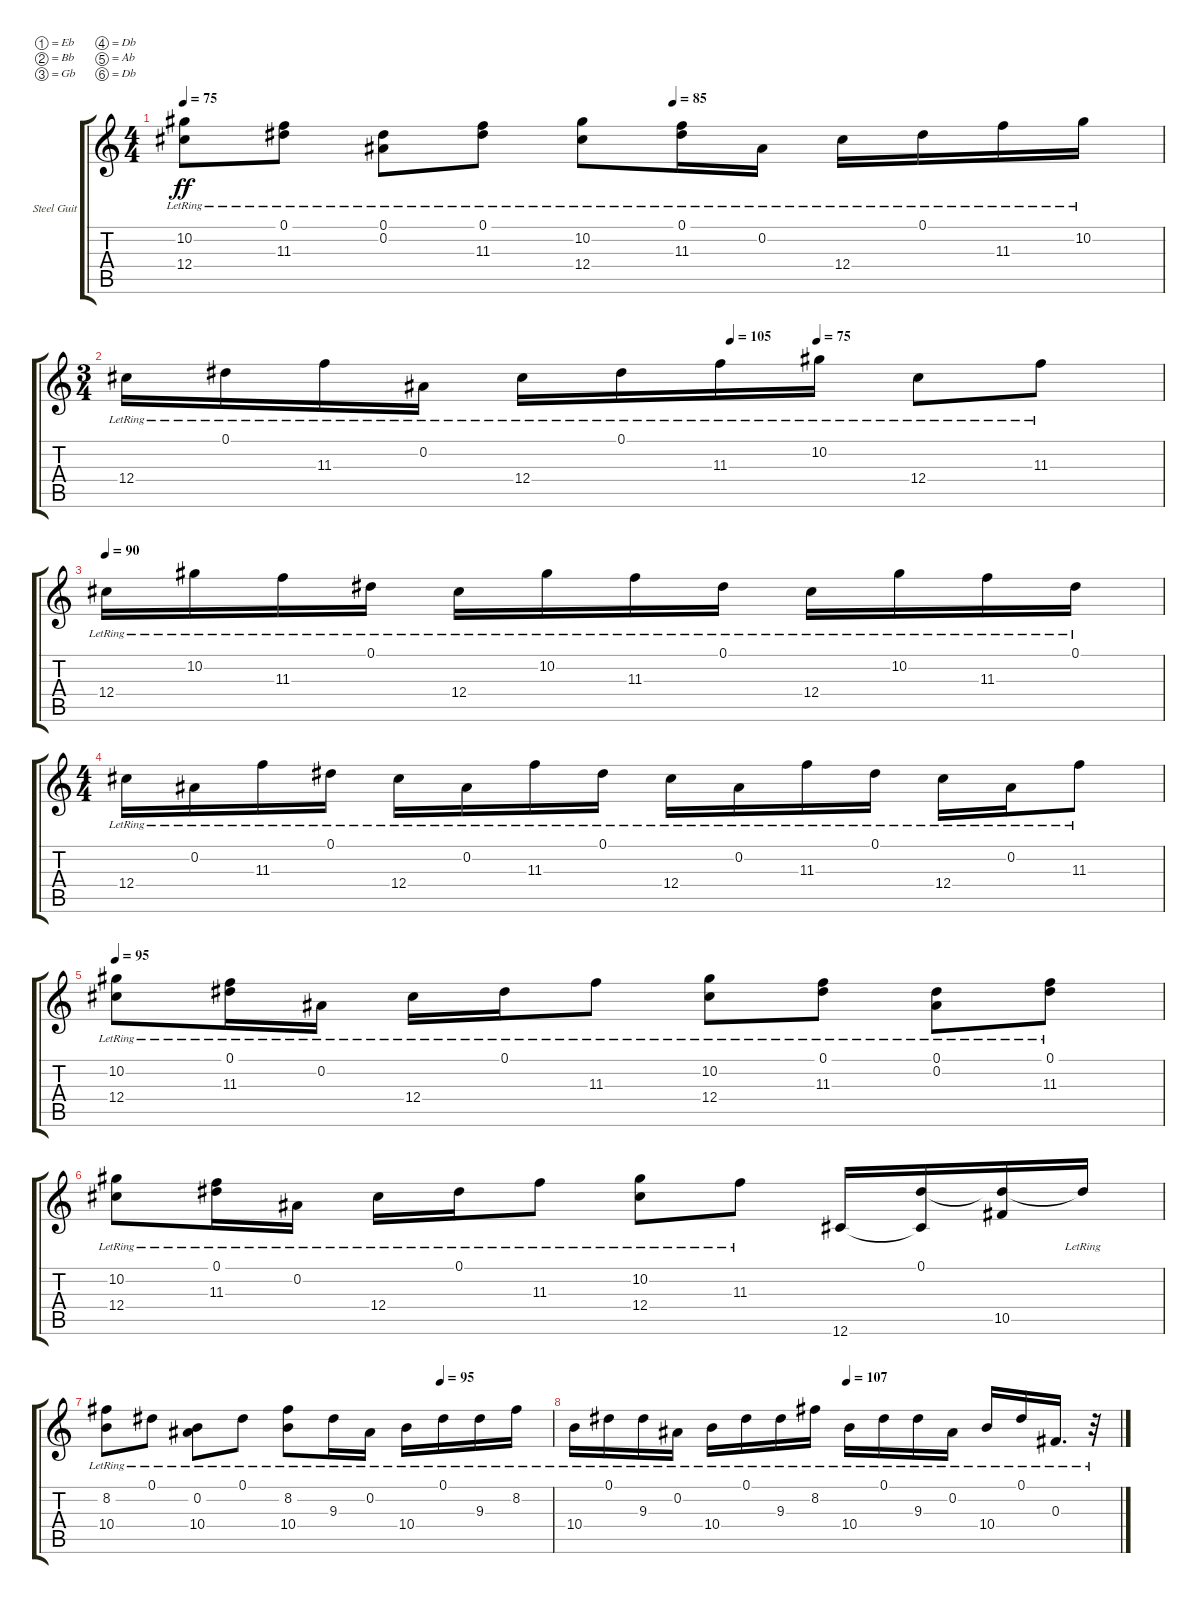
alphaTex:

\bracketExtendMode groupsimilarinstruments
\firstSystemTrackNameOrientation horizontal
\otherSystemsTrackNameOrientation horizontal
\track ("Steel Guitar" "Steel Guit") {instrument acousticguitarsteel}
\staff {score tabs}
\tuning (Eb4 Bb3 Gb3 Db3 Ab2 Db2)
\ts (4 4)
\tempo 75
\tempo (85 0.5)
\clef g2
\scale
0.296239
\ks aminor
(10.2{lr} 12.4{lr}).8{dy ff} (11.3{lr} 0.1{lr}).8 (0.1{lr} 0.2{lr}).8 (11.3{lr} 0.1{lr}).8 (10.2{lr} 12.4{lr}).8 (11.3{lr} 0.1{lr}).16 0.2{lr}.16 12.4{lr}.16 0.1{lr}.16 11.3{lr}.16 10.2{lr}.16 |
\ts (3 4)
\tempo (105 0.583333)
\tempo (75 0.666667)
\scale
0.49381 12.4{lr}.16 0.1{lr}.16 11.3{lr}.16 0.2{lr}.16 12.4{lr}.16 0.1{lr}.16 11.3{lr}.16 10.2{lr}.16 12.4{lr}.8 11.3{lr}.8 |
\tempo 90
12.4{lr}.16 10.2{lr}.16 11.3{lr}.16 0.1{lr}.16 12.4{lr}.16 10.2{lr}.16 11.3{lr}.16 0.1{lr}.16 12.4{lr}.16 10.2{lr}.16 11.3{lr}.16 0.1{lr}.16 |
\ts (4 4)
12.4{lr}.16 0.2{lr}.16 11.3{lr}.16 0.1{lr}.16 12.4{lr}.16 0.2{lr}.16 11.3{lr}.16 0.1{lr}.16 12.4{lr}.16 0.2{lr}.16 11.3{lr}.16 0.1{lr}.16 12.4{lr}.16 0.2{lr}.16 11.3{lr}.8 |
\tempo 95
(10.2{lr} 12.4{lr}).8 (11.3{lr} 0.1{lr}).16 0.2{lr}.16 12.4{lr}.16 0.1{lr}.16 11.3{lr}.8 (10.2{lr} 12.4{lr}).8 (11.3{lr} 0.1{lr}).8 (0.1{lr} 0.2{lr}).8 (11.3{lr} 0.1{lr}).8 |
(10.2{lr} 12.4{lr}).8 (11.3{lr} 0.1{lr}).16 0.2{lr}.16 12.4{lr}.16 0.1{lr}.16 11.3{lr}.8 (10.2{lr} 12.4{lr}).8 11.3{lr}.8 12.6.16 (0.1 12.6{t}).16 (0.1{t} 10.5).16 0.1{lr t}.16 |
\tempo (95 0.75)
(8.2{lr} 10.4{lr}).8 0.1{lr}.8 (10.4{lr} 0.2{lr}).8 0.1{lr}.8 (8.2{lr} 10.4{lr}).8 9.3{lr}.16 0.2{lr}.16 10.4{lr}.16 0.1{lr}.16 9.3{lr}.16 8.2{lr}.16 |
\tempo (107 0.5)
10.4{lr}.16 0.1{lr}.16 9.3{lr}.16 0.2{lr}.16 10.4{lr}.16 0.1{lr}.16 9.3{lr}.16 8.2{lr}.16 10.4{lr}.16 0.1{lr}.16 9.3{lr}.16 0.2{lr}.16 10.4{lr}.16 0.1{lr}.16 0.3{lr}.16{d} r.32
